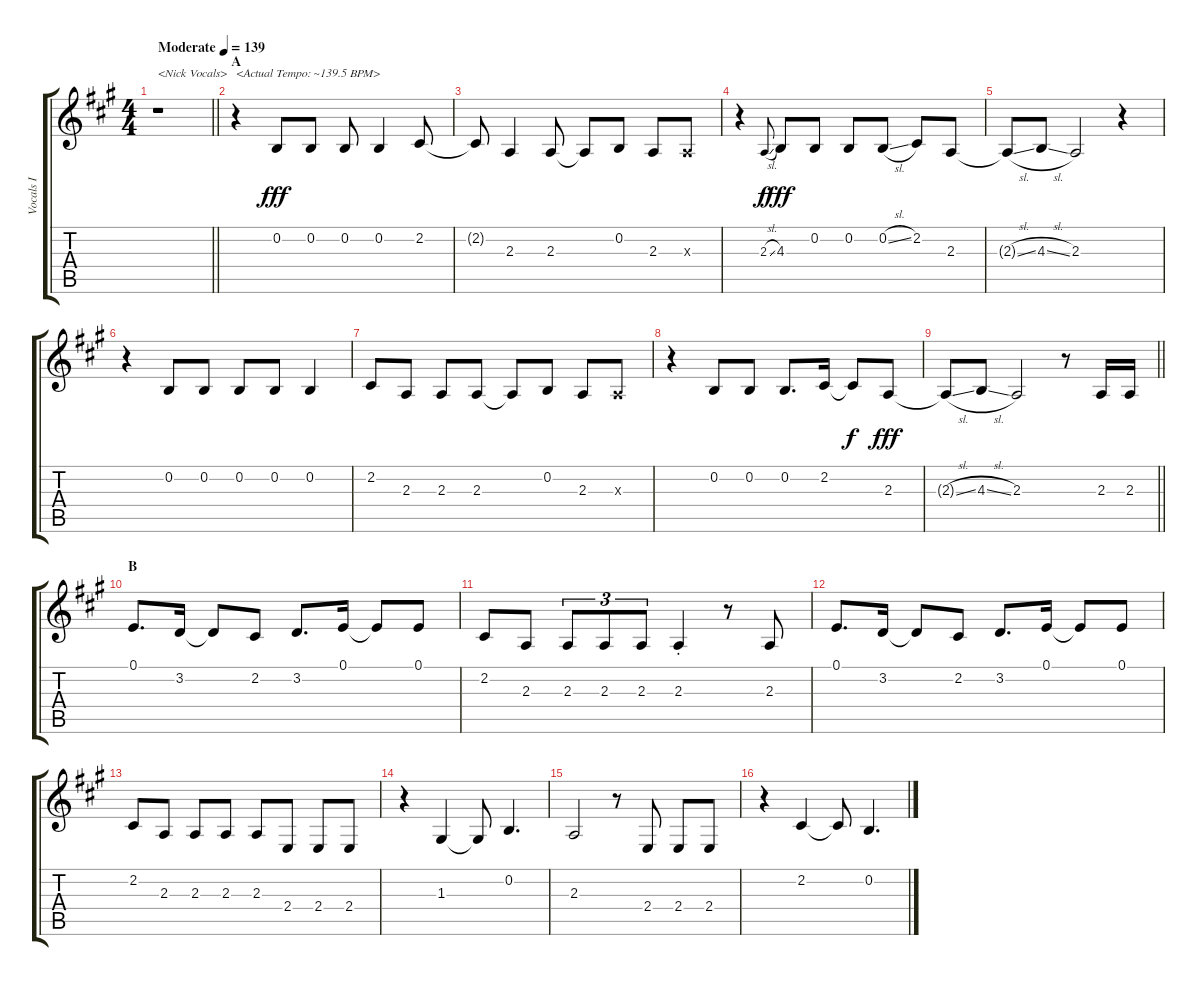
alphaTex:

\track ("Vocals I" "Vocals I") {instrument voiceoohs}
\staff {score tabs}
\tuning (E4 B3 G3 D3 A2 E2) {hide}
\ts (4 4)
\tempo (139 "Moderate")
\clef g2
\barLineRight lightlight
\ks a
r.1{txt "<Nick Vocals>" dy fff instrument voiceoohs} |
\section ("" "A")
r.4{txt "<Actual Tempo: ~139.5 BPM>"} 0.2.8 0.2.8 0.2.8 0.2.4 2.2.8 |
2.2{t}.8 2.3.4 2.3.8 2.3{t}.8 0.2.8 2.3.8 2.3{x}.8 |
r.4 2.3{sl}.8{gr onbeat dy f} 4.3.8{dy fff} 0.2.8 0.2.8 0.2{sl}.8 2.2.8 2.3.8 |
2.3{sl t}.8 4.3{sl}.8 2.3.2 r.4 |
r.4 0.2.8 0.2.8 0.2.8 0.2.8 0.2.4 |
2.2.8 2.3.8 2.3.8 2.3.8 2.3{t}.8 0.2.8 2.3.8 2.3{x}.8 |
r.4 0.2.8 0.2.8 0.2.8{d} 2.2.16 2.2{t}.8{dy f} 2.3.8{dy fff} |
\barLineRight lightlight
2.3{sl t}.8 4.3{sl}.8 2.3.2 r.8 2.3.16 2.3.16 |
\section ("" "B")
0.1.8{d} 3.2.16 3.2{t}.8 2.2.8 3.2.8{d} 0.1.16 0.1{t}.8 0.1.8 |
2.2.8 2.3.8 2.3.8{tu (3 2)} 2.3.8{tu (3 2)} 2.3.8{tu (3 2)} 2.3{st}.4 r.8 2.3.8 |
0.1.8{d} 3.2.16 3.2{t}.8 2.2.8 3.2.8{d} 0.1.16 0.1{t}.8 0.1.8 |
2.2.8 2.3.8 2.3.8 2.3.8 2.3.8 2.4.8 2.4.8 2.4.8 |
r.4 1.3.4 1.3{t}.8 0.2.4{d} |
2.3.2 r.8 2.4.8 2.4.8 2.4.8 |
r.4 2.2.4 2.2{t}.8 0.2.4{d}
